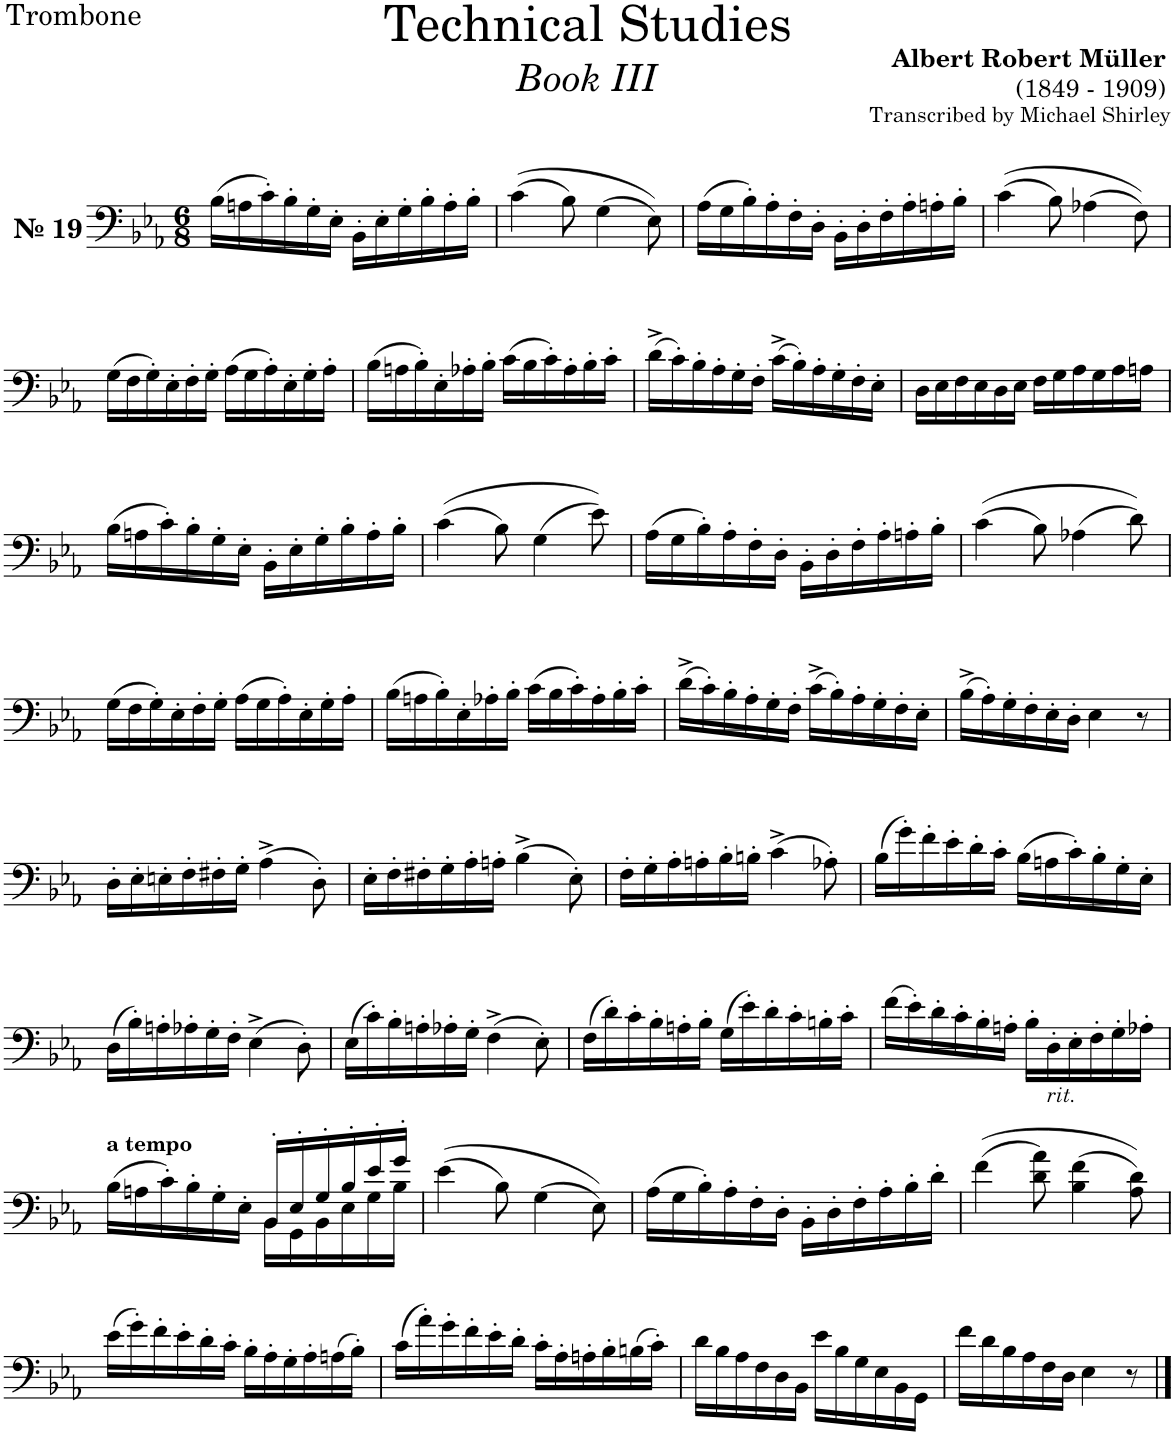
**kern
*part1
*staff1
*I"Trombone
*I'Tbn.
*clefF4
*k[b-e-a-]
*M6/8
=1
!LO:TX:a:B:t=№ 19
(16B-\LL
16An\
16c'\)
16B-'\
16G'\
16E-'\JJ
16BB-'\LL
16E-'\
16G'\
16B-'\
16A'\
16B-'\JJ
=2
((4c\
8B-\)
(4G\
8E-\))
=3
(16A-\LL
16G\
16B-'\)
16A-'\
16F'\
16D'\JJ
16BB-'\LL
16D'\
16F'\
16A-'\
16An'\
16B-'\JJ
=4
((4c\
8B-\)
(4A-X\
8F\))
!!LO:LB:g=z
=5
(16G\LL
16F\
16G'\)
16E-'\
16F'\
16G'\JJ
(16A-\LL
16G\
16A-'\)
16E-'\
16G'\
16A-'\JJ
=6
(16B-\LL
16An\
16B-'\)
16E-'\
16A-X'\
16B-'\JJ
(16c\LL
16B-\
16c'\)
16A-'\
16B-'\
16c'\JJ
=7
(16d^\LL
16c'\)
16B-'\
16A-'\
16G'\
16F'\JJ
(16c^\LL
16B-'\)
16A-'\
16G'\
16F'\
16E-'\JJ
=8
16D\LL
16E-\
16F\
16E-\
16D\
16E-\JJ
16F\LL
16G\
16A-\
16G\
16A-\
16An\JJ
!!LO:LB:g=z
=9
(16B-\LL
16An\
16c'\)
16B-'\
16G'\
16E-'\JJ
16BB-'\LL
16E-'\
16G'\
16B-'\
16A'\
16B-'\JJ
=10
((4c\
8B-\)
(4G\
8e-\))
=11
(16A-\LL
16G\
16B-'\)
16A-'\
16F'\
16D'\JJ
16BB-'\LL
16D'\
16F'\
16A-'\
16An'\
16B-'\JJ
=12
((4c\
8B-\)
(4A-X\
8d\))
!!LO:LB:g=z
=13
(16G\LL
16F\
16G'\)
16E-'\
16F'\
16G'\JJ
(16A-\LL
16G\
16A-'\)
16E-'\
16G'\
16A-'\JJ
=14
(16B-\LL
16An\
16B-'\)
16E-'\
16A-X'\
16B-'\JJ
(16c\LL
16B-\
16c'\)
16A-'\
16B-'\
16c'\JJ
=15
(16d^\LL
16c'\)
16B-'\
16A-'\
16G'\
16F'\JJ
(16c^\LL
16B-'\)
16A-'\
16G'\
16F'\
16E-'\JJ
=16
(16B-^\LL
16A-'\)
16G'\
16F'\
16E-'\
16D'\JJ
4E-\
8r
!!LO:LB:g=z
=17
16D'\LL
16E-'\
16En'\
16F'\
16F#X'\
16G'\JJ
(4A-^\
8D'\)
=18
16E-'\LL
16F'\
16F#X'\
16G'\
16A-'\
16An'\JJ
(4B-^\
8E-'\)
=19
16F'\LL
16G'\
16A-'\
16An'\
16B-'\
16Bn'\JJ
(4c^\
8A-X'\)
=20
(16B-\LL
16g'\)
16f'\
16e-'\
16d'\
16c'\JJ
(16B-\LL
16An\
16c'\)
16B-'\
16G'\
16E-'\JJ
!!LO:LB:g=z
=21
(16D\LL
16B-'\)
16An'\
16A-X'\
16G'\
16F'\JJ
(4E-^\
8D'\)
=22
(16E-\LL
16c'\)
16B-'\
16An'\
16A-X'\
16G'\JJ
(4F^\
8E-'\)
=23
(16F\LL
16d'\)
16c'\
16B-'\
16An'\
16B-'\JJ
(16G\LL
16e-'\)
16d'\
16c'\
16Bn'\
16c'\JJ
=24
(16f\LL
16e-'\)
16d'\
16c'\
16B-'\
16An'\JJ
16B-'\LL
!LO:TX:b:i:t=rit.
16D'\
16E-'\
16F'\
16G'\
16A-X'\JJ
!!LO:LB:g=z
=25
*^
!LO:TX:a:B:t=a tempo	!
(16B-\LL	4.ryy
16An\	.
16c'\)	.
16B-'\	.
16G'\	.
16E-'\JJ	.
16BB-'/LL	16BB-\LL
16E-'/	16GG\
16G'/	16BB-\
16B-'/	16E-\
16e-'/	16G\
16g'/JJ	16B-\JJ
*v	*v
=26
((4e-\
8B-\)
(4G\
8E-\))
=27
(16A-\LL
16G\
16B-'\)
16A-'\
16F'\
16D'\JJ
16BB-'\LL
16D'\
16F'\
16A-'\
16B-'\
16d'\JJ
=28
((4f\
8d\ 8a-\)
(4B-\ 4f\
8A-\ 8d\))
!!LO:LB:g=z
=29
(16e-\LL
16g'\)
16f'\
16e-'\
16d'\
16c'\JJ
16B-'\LL
16A-'\
16G'\
16A-'\
(16An\
16B-'\JJ)
=30
(16c\LL
16a-'\)
16g'\
16f'\
16e-'\
16d'\JJ
16c'\LL
16A-'\
16An'\
16B-'\
(16Bn\
16c'\JJ)
=31
16d\LL
16B-\
16A-\
16F\
16D\
16BB-\JJ
16e-\LL
16B-\
16G\
16E-\
16BB-\
16GG\JJ
=32
16f\LL
16d\
16B-\
16A-\
16F\
16D\JJ
4E-\
8r
==
*-
